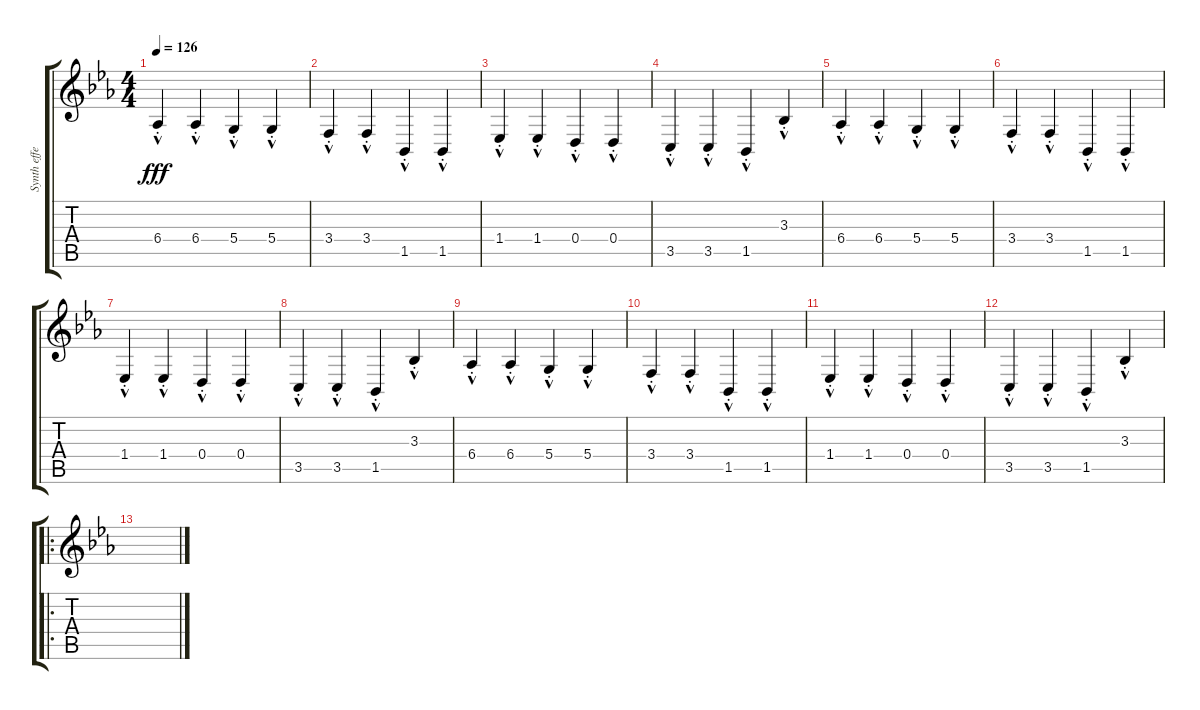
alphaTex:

\track ("Synth effect" "Synth effe") {instrument tremolostrings}
\staff {score tabs}
\tuning (E4 B3 G3 D3 A2 E2) {hide}
\ts (4 4)
\tempo 126
\clef g2
\ks eb
6.4{hac st}.4{dy fff} 6.4{hac st}.4 5.4{hac st}.4 5.4{hac st}.4 |
3.4{hac st}.4 3.4{hac st}.4 1.5{hac st}.4 1.5{hac st}.4 |
1.4{hac st}.4 1.4{hac st}.4 0.4{hac st}.4 0.4{hac st}.4 |
3.5{hac st}.4 3.5{hac st}.4 1.5{hac st}.4 3.3{hac st}.4 |
6.4{hac st}.4 6.4{hac st}.4 5.4{hac st}.4 5.4{hac st}.4 |
3.4{hac st}.4 3.4{hac st}.4 1.5{hac st}.4 1.5{hac st}.4 |
1.4{hac st}.4 1.4{hac st}.4 0.4{hac st}.4 0.4{hac st}.4 |
3.5{hac st}.4 3.5{hac st}.4 1.5{hac st}.4 3.3{hac st}.4 |
6.4{hac st}.4 6.4{hac st}.4 5.4{hac st}.4 5.4{hac st}.4 |
3.4{hac st}.4 3.4{hac st}.4 1.5{hac st}.4 1.5{hac st}.4 |
1.4{hac st}.4 1.4{hac st}.4 0.4{hac st}.4 0.4{hac st}.4 |
3.5{hac st}.4 3.5{hac st}.4 1.5{hac st}.4 3.3{hac st}.4 |
\ro
